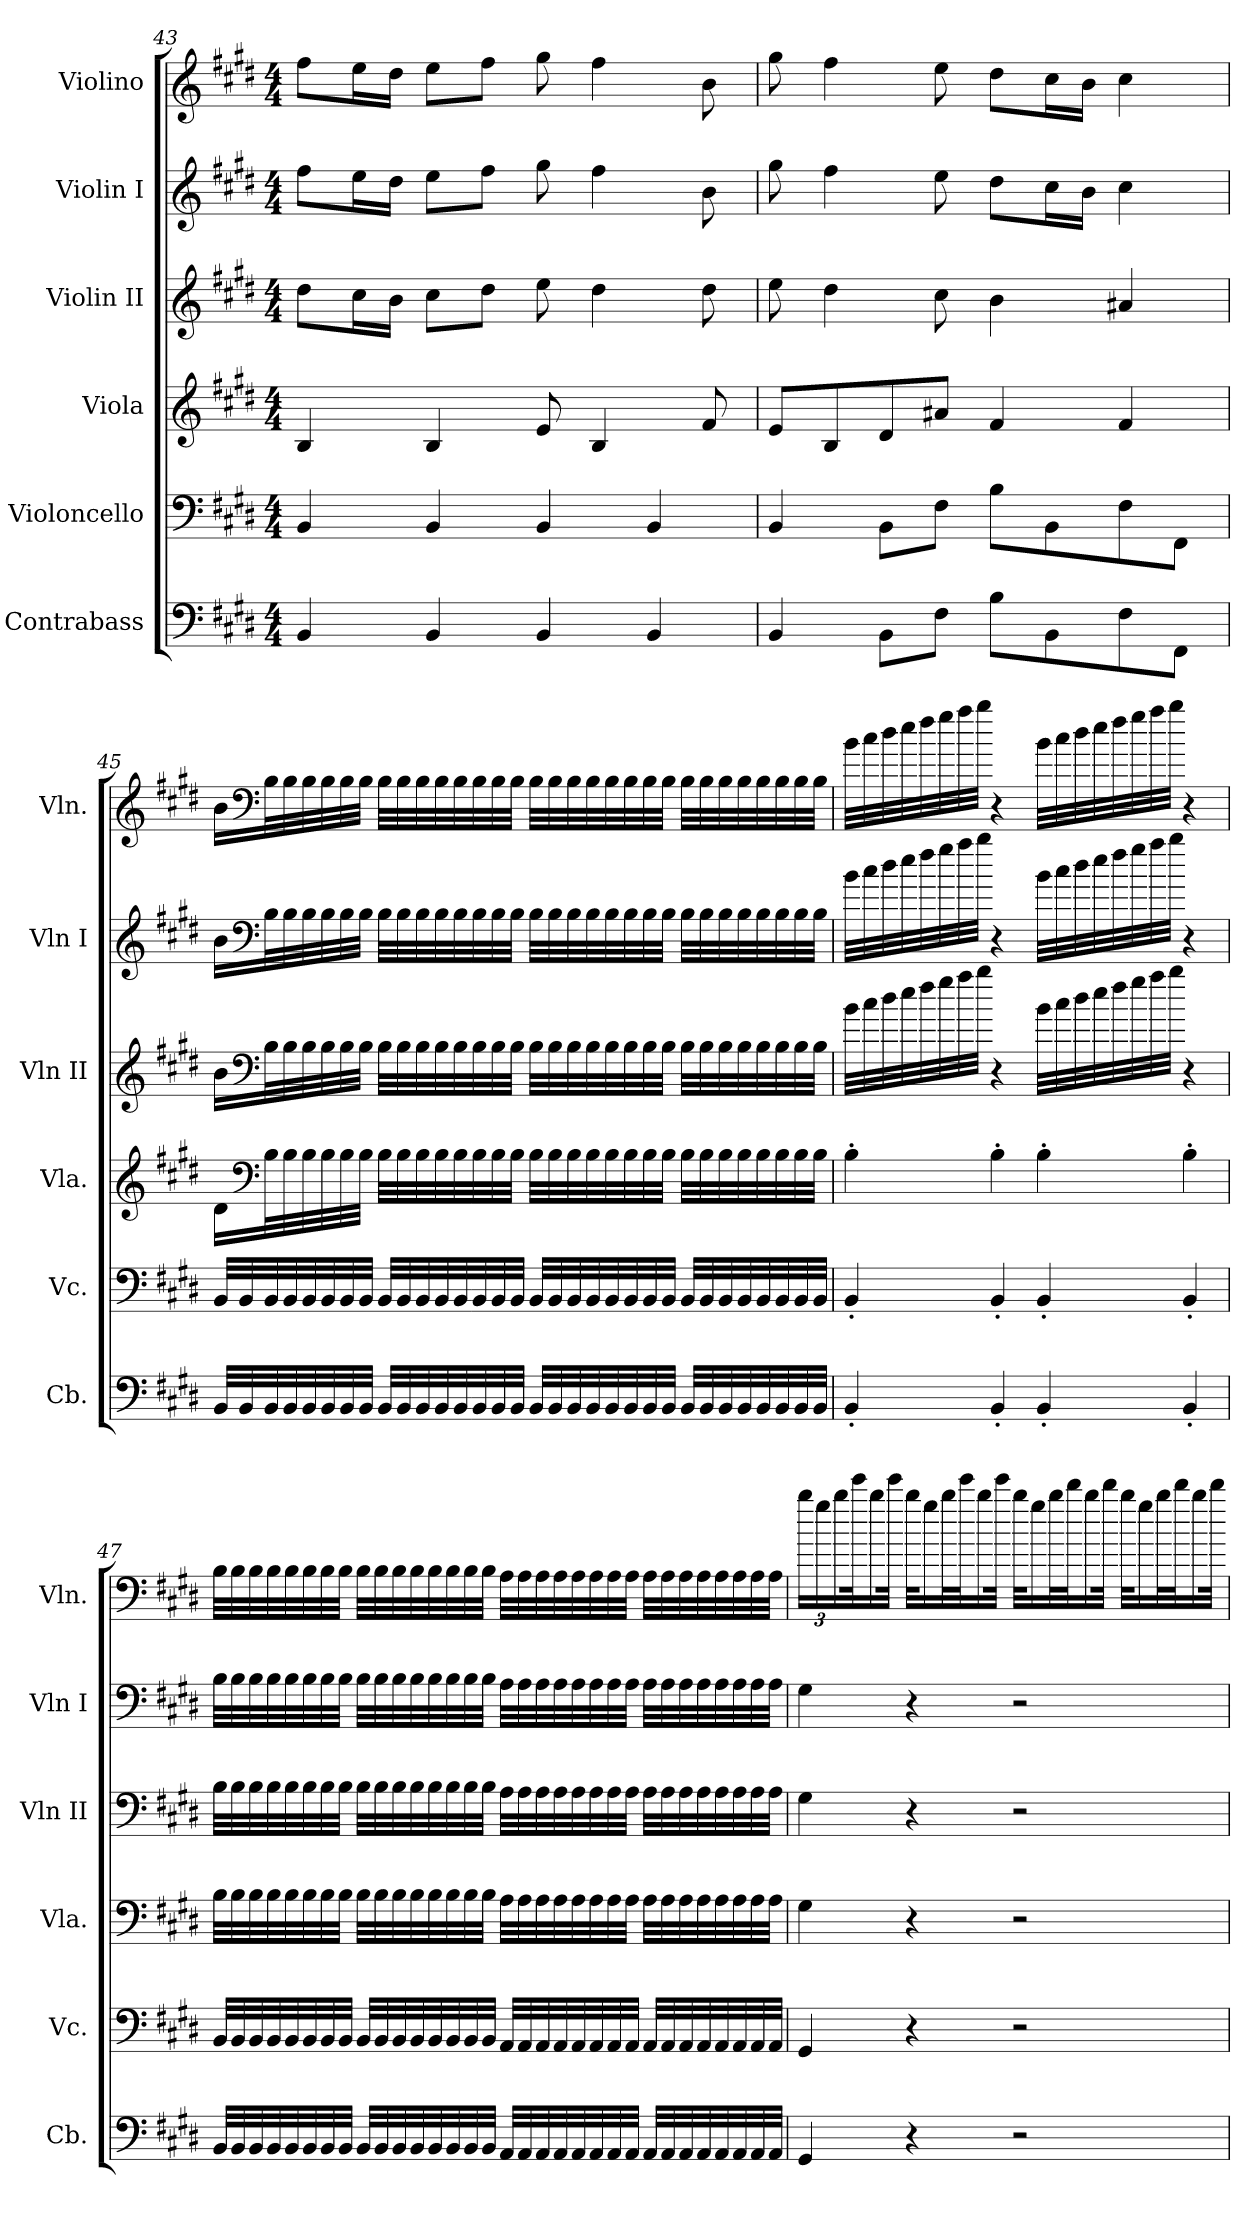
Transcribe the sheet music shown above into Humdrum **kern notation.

**kern	**kern	**kern	**kern	**kern	**kern
*part6	*part5	*part4	*part3	*part2	*part1
*staff6	*staff5	*staff4	*staff3	*staff2	*staff1
*I"Contrabass	*I"Violoncello	*I"Viola	*I"Violin II	*I"Violin I	*I"Violino
*I'Cb.	*I'Vc.	*I'Vla.	*I'Vln II	*I'Vln I	*I'Vln.
!!LO:PB:g=z
*clefF4	*clefF4	*clefG2	*clefG2	*clefG2	*clefG2
*ITrd7c12	*	*	*	*	*
*k[f#c#g#d#]	*k[f#c#g#d#]	*k[f#c#g#d#]	*k[f#c#g#d#]	*k[f#c#g#d#]	*k[f#c#g#d#]
*M4/4	*M4/4	*M4/4	*M4/4	*M4/4	*M4/4
=43	=43	=43	=43	=43	=43
4BBB/	4BB/	4B/	8dd#\L	8ff#\L	8ff#\L
.	.	.	16cc#\L	16ee\L	16ee\L
.	.	.	16b\JJ	16dd#\JJ	16dd#\JJ
4BBB/	4BB/	4B/	8cc#\L	8ee\L	8ee\L
.	.	.	8dd#\J	8ff#\J	8ff#\J
4BBB/	4BB/	8e/	8ee\	8gg#\	8gg#\
.	.	4B/	4dd#\	4ff#\	4ff#\
4BBB/	4BB/	.	.	.	.
.	.	8f#/	8dd#\	8b\	8b\
=44	=44	=44	=44	=44	=44
4BBB/	4BB/	8e/L	8ee\	8gg#\	8gg#\
.	.	8B/	4dd#\	4ff#\	4ff#\
8BBB\L	8BB\L	8d#/	.	.	.
8FF#\J	8F#\J	8a#X/J	8cc#\	8ee\	8ee\
8BB\L	8B\L	4f#/	4b\	8dd#\L	8dd#\L
8BBB\	8BB\	.	.	16cc#\L	16cc#\L
.	.	.	.	16b\JJ	16b\JJ
8FF#\	8F#\	4f#/	4a#X/	4cc#\	4cc#\
8FFF#\J	8FF#\J	.	.	.	.
!!LO:LB:g=z
=45	=45	=45	=45	=45	=45
32BBB/LLL	32BB/LLL	16d#\LL	16b\LL	16b\LL	16b\LL
32BBB/	32BB/	.	.	.	.
*	*	*clefF4	*clefF4	*clefF4	*clefF4
32BBB/	32BB/	32B\L	32B\L	32B\L	32B\L
32BBB/	32BB/	32B\	32B\	32B\	32B\
32BBB/	32BB/	32B\	32B\	32B\	32B\
32BBB/	32BB/	32B\	32B\	32B\	32B\
32BBB/	32BB/	32B\	32B\	32B\	32B\
32BBB/JJJ	32BB/JJJ	32B\JJJ	32B\JJJ	32B\JJJ	32B\JJJ
32BBB/LLL	32BB/LLL	32B\LLL	32B\LLL	32B\LLL	32B\LLL
32BBB/	32BB/	32B\	32B\	32B\	32B\
32BBB/	32BB/	32B\	32B\	32B\	32B\
32BBB/	32BB/	32B\	32B\	32B\	32B\
32BBB/	32BB/	32B\	32B\	32B\	32B\
32BBB/	32BB/	32B\	32B\	32B\	32B\
32BBB/	32BB/	32B\	32B\	32B\	32B\
32BBB/JJJ	32BB/JJJ	32B\JJJ	32B\JJJ	32B\JJJ	32B\JJJ
32BBB/LLL	32BB/LLL	32B\LLL	32B\LLL	32B\LLL	32B\LLL
32BBB/	32BB/	32B\	32B\	32B\	32B\
32BBB/	32BB/	32B\	32B\	32B\	32B\
32BBB/	32BB/	32B\	32B\	32B\	32B\
32BBB/	32BB/	32B\	32B\	32B\	32B\
32BBB/	32BB/	32B\	32B\	32B\	32B\
32BBB/	32BB/	32B\	32B\	32B\	32B\
32BBB/JJJ	32BB/JJJ	32B\JJJ	32B\JJJ	32B\JJJ	32B\JJJ
32BBB/LLL	32BB/LLL	32B\LLL	32B\LLL	32B\LLL	32B\LLL
32BBB/	32BB/	32B\	32B\	32B\	32B\
32BBB/	32BB/	32B\	32B\	32B\	32B\
32BBB/	32BB/	32B\	32B\	32B\	32B\
32BBB/	32BB/	32B\	32B\	32B\	32B\
32BBB/	32BB/	32B\	32B\	32B\	32B\
32BBB/	32BB/	32B\	32B\	32B\	32B\
32BBB/JJJ	32BB/JJJ	32B\JJJ	32B\JJJ	32B\JJJ	32B\JJJ
!!LO:PB:g=z
=46	=46	=46	=46	=46	=46
4BBB'/	4BB'/	4B'\	32b\LLL	32b\LLL	32b\LLL
.	.	.	32cc#\	32cc#\	32cc#\
.	.	.	32dd#\	32dd#\	32dd#\
.	.	.	32ee\	32ee\	32ee\
.	.	.	32ff#\	32ff#\	32ff#\
.	.	.	32gg#\	32gg#\	32gg#\
.	.	.	32aa\	32aa\	32aa\
.	.	.	32bb\JJJ	32bb\JJJ	32bb\JJJ
4BBB'/	4BB'/	4B'\	4r	4r	4r
4BBB'/	4BB'/	4B'\	32b\LLL	32b\LLL	32b\LLL
.	.	.	32cc#\	32cc#\	32cc#\
.	.	.	32dd#\	32dd#\	32dd#\
.	.	.	32ee\	32ee\	32ee\
.	.	.	32ff#\	32ff#\	32ff#\
.	.	.	32gg#\	32gg#\	32gg#\
.	.	.	32aa\	32aa\	32aa\
.	.	.	32bb\JJJ	32bb\JJJ	32bb\JJJ
4BBB'/	4BB'/	4B'\	4r	4r	4r
!!LO:LB:g=z
=47	=47	=47	=47	=47	=47
32BBB/LLL	32BB/LLL	32B\LLL	32B\LLL	32B\LLL	32B\LLL
32BBB/	32BB/	32B\	32B\	32B\	32B\
32BBB/	32BB/	32B\	32B\	32B\	32B\
32BBB/	32BB/	32B\	32B\	32B\	32B\
32BBB/	32BB/	32B\	32B\	32B\	32B\
32BBB/	32BB/	32B\	32B\	32B\	32B\
32BBB/	32BB/	32B\	32B\	32B\	32B\
32BBB/JJJ	32BB/JJJ	32B\JJJ	32B\JJJ	32B\JJJ	32B\JJJ
32BBB/LLL	32BB/LLL	32B\LLL	32B\LLL	32B\LLL	32B\LLL
32BBB/	32BB/	32B\	32B\	32B\	32B\
32BBB/	32BB/	32B\	32B\	32B\	32B\
32BBB/	32BB/	32B\	32B\	32B\	32B\
32BBB/	32BB/	32B\	32B\	32B\	32B\
32BBB/	32BB/	32B\	32B\	32B\	32B\
32BBB/	32BB/	32B\	32B\	32B\	32B\
32BBB/JJJ	32BB/JJJ	32B\JJJ	32B\JJJ	32B\JJJ	32B\JJJ
32AAA/LLL	32AA/LLL	32A\LLL	32A\LLL	32A\LLL	32A\LLL
32AAA/	32AA/	32A\	32A\	32A\	32A\
32AAA/	32AA/	32A\	32A\	32A\	32A\
32AAA/	32AA/	32A\	32A\	32A\	32A\
32AAA/	32AA/	32A\	32A\	32A\	32A\
32AAA/	32AA/	32A\	32A\	32A\	32A\
32AAA/	32AA/	32A\	32A\	32A\	32A\
32AAA/JJJ	32AA/JJJ	32A\JJJ	32A\JJJ	32A\JJJ	32A\JJJ
32AAA/LLL	32AA/LLL	32A\LLL	32A\LLL	32A\LLL	32A\LLL
32AAA/	32AA/	32A\	32A\	32A\	32A\
32AAA/	32AA/	32A\	32A\	32A\	32A\
32AAA/	32AA/	32A\	32A\	32A\	32A\
32AAA/	32AA/	32A\	32A\	32A\	32A\
32AAA/	32AA/	32A\	32A\	32A\	32A\
32AAA/	32AA/	32A\	32A\	32A\	32A\
32AAA/JJJ	32AA/JJJ	32A\JJJ	32A\JJJ	32A\JJJ	32A\JJJ
!!LO:PB:g=z
=48	=48	=48	=48	=48	=48
*	*	*	*	*	*Xbrackettup
4GGG#/	4GG#/	4G#\	4G#\	4G#\	24bb\LL
.	.	.	.	.	24gg#\
.	.	.	.	.	24bb\
.	.	.	.	.	32eee\K
.	.	.	.	.	16bb\
.	.	.	.	.	32eee\JJk
4r	4r	4r	4r	4r	32bb\KLL
.	.	.	.	.	16gg#\
.	.	.	.	.	32bb\L
.	.	.	.	.	32eee\J
.	.	.	.	.	16bb\
.	.	.	.	.	32eee\JJk
2r	2r	2r	2r	2r	32bb\KLL
.	.	.	.	.	16gg#\
.	.	.	.	.	32bb\L
.	.	.	.	.	32ddd#\J
.	.	.	.	.	16bb\
.	.	.	.	.	32ddd#\JJk
.	.	.	.	.	32bb\KLL
.	.	.	.	.	16gg#\
.	.	.	.	.	32bb\L
.	.	.	.	.	32ddd#\J
.	.	.	.	.	16bb\
.	.	.	.	.	32ddd#\JJk
=	=	=	=	=	=
*-	*-	*-	*-	*-	*-
